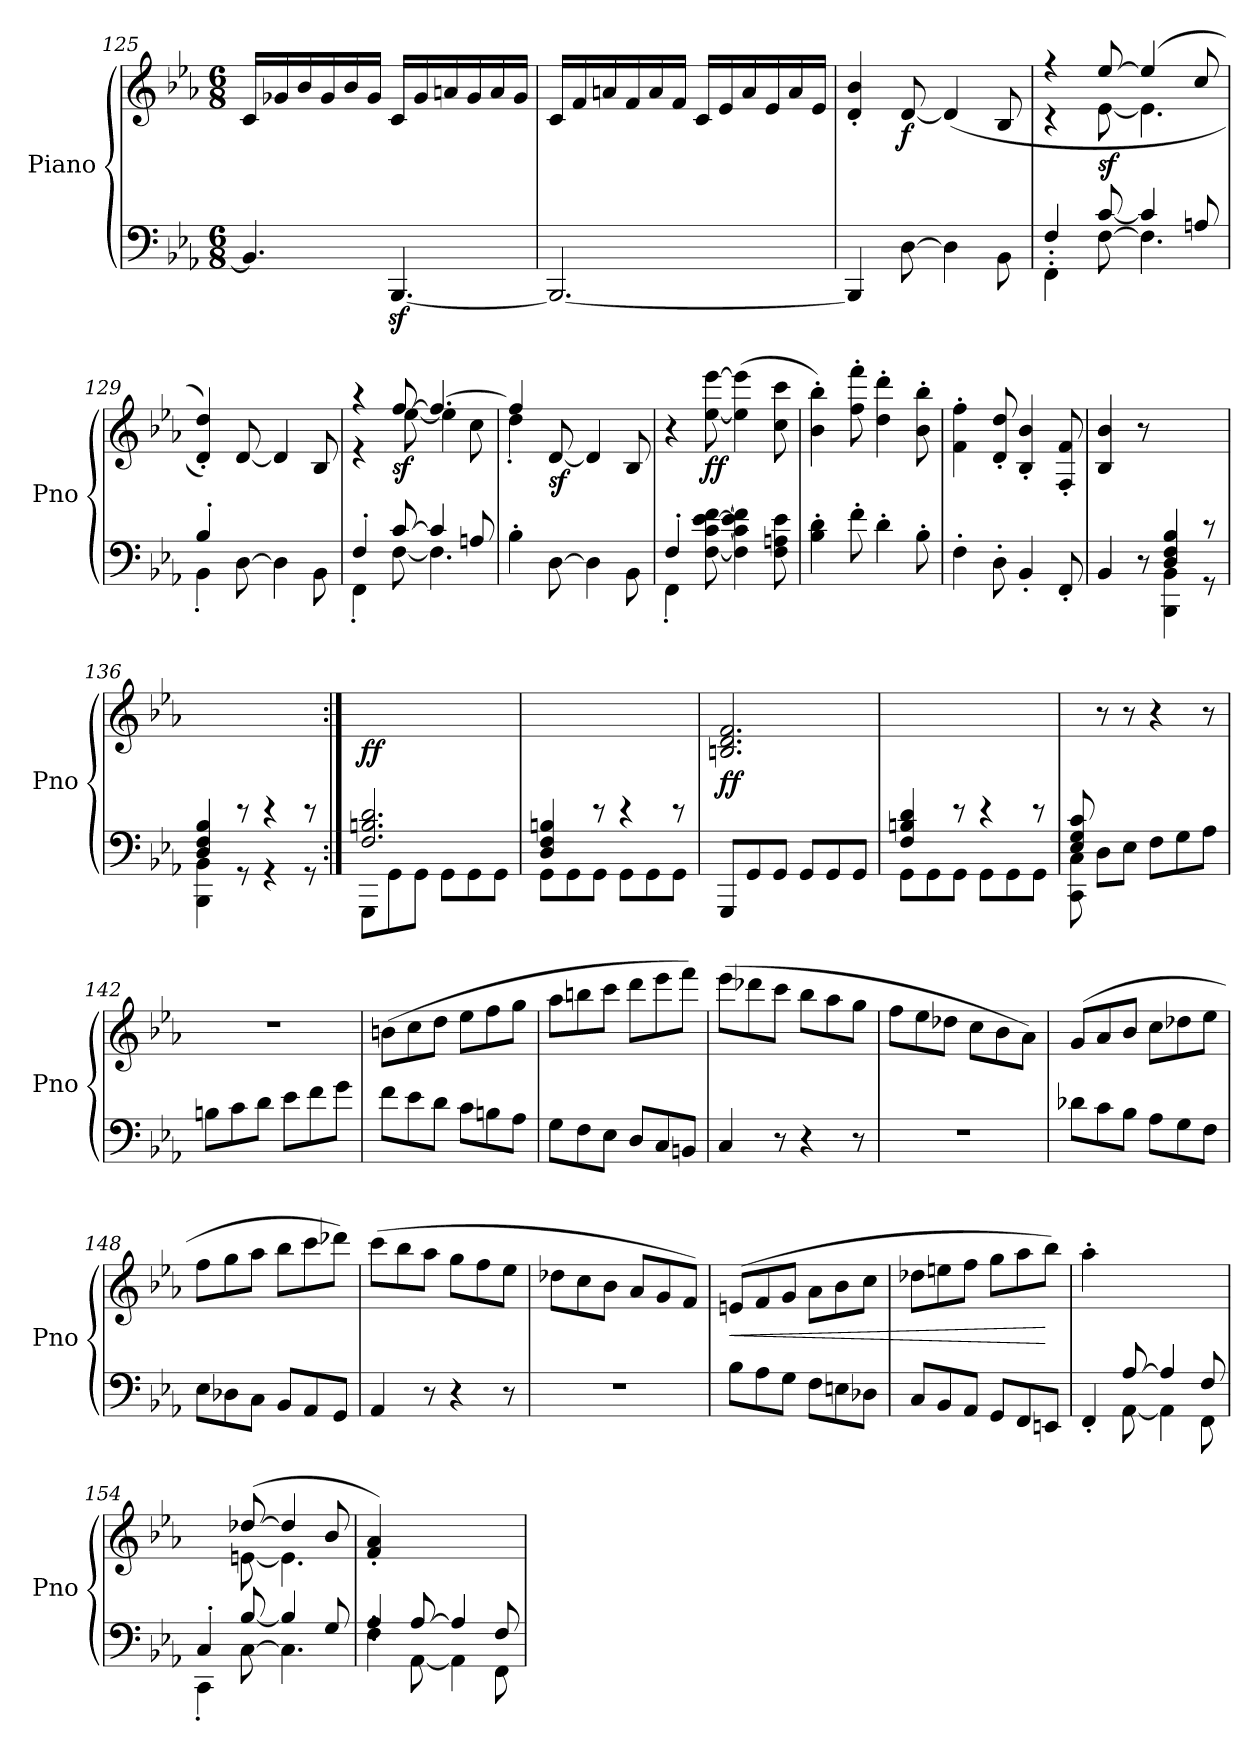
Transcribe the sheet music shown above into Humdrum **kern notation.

**kern	**kern	**dynam
*part1	*part1	*part1
*staff2	*staff1	*staff1/2
*I"Piano	*	*
*I'Pno	*	*
*clefF4	*clefG2	*
*k[b-e-a-]	*k[b-e-a-]	*
*E-:	*E-:	*
*M6/8	*M6/8	*
=125	=125	=125
4.BB-/]	16c/LL	.
.	16g-X/	.
.	16b-/	.
.	16g-/	.
.	16b-/	.
.	16g-/JJ	.
[4.BBB-z</	16c/LL	.
.	16g-/	.
.	16an/	.
.	16g-/	.
.	16a/	.
.	16g-/JJ	.
=126	=126	=126
2.BBB-/_	16c/LL	.
.	16f/	.
.	16an/	.
.	16f/	.
.	16a/	.
.	16f/JJ	.
.	16c/LL	.
.	16e-/	.
.	16a/	.
.	16e-/	.
.	16a/	.
.	16e-/JJ	.
=127	=127	=127
4BBB-/]	4d/' 4b-/'	.
!	!	!LO:DY:b
[8D\	[8d/	f
4D\]	(4d/]	.
8BB-\	8B-/	.
=128	=128	=128
*^	*^	*
4FF'\	4F'/)	4r	4r	.
!	!	!	!	!LO:DY:b
[8F\	[8c/	[8ee-/	[8e-\	sf
4.F\]	4c/]	(4ee-/]	(4.e-\]	.
.	8An/	8cc/	.	.
*	*	*v	*v	*
!!LO:LB:g=z
=129	=129	=129	=129
4B-'/	4BB-'\	4d/' 4dd/'))	.
[8D\	2ryy	[8d/	.
4D\]	.	(4d/]	.
8BB-\	.	8B-/	.
=130	=130	=130	=130
*	*	*^	*
4F'/)	4FF'\	4r	4r	.
!	!	!	!	!LO:DY:b
[8c/	[8F\	[8ff/	[8ee-\	sf
4c/]	4.F\]	4.ff/_	4ee-\]	.
8An/	.	.	8cc\	.
*v	*v	*	*	*
=131	=131	=131	=131
4B-'\	4ff/]	4dd'\	.
!	!	!	!LO:DY:b
[8D\	[8d/	2ryy	sf
4D\]	(4d/]	.	.
8BB-\	8B-/	.	.
*	*v	*v	*
=132	=132	=132
*^	*	*
4F'/)	4FF'\	4r	.
!	!	!	!LO:DY:b
[8F\ [8c\ [8e-\ [8f\	2ryy	[8ee-\ [8eee-\	ff
4F\] 4c\] 4e-\] 4f\]	.	(4ee-\] 4eee-\]	.
8F\ 8An\ 8e-\	.	8cc\ 8ccc\	.
*v	*v	*	*
=133	=133	=133
4B-\' 4d\'	4b-\' 4bb-\')	.
8f'\	8ff\' 8fff\'	.
4d'\	4dd\' 4ddd\'	.
8B-'\	8b-\' 8bb-\'	.
=134	=134	=134
4F'\	4f\' 4ff\'	.
8D'\	8d/' 8dd/'	.
4BB-'/	4B-/' 4b-/'	.
8FF'/	8F/' 8f/'	.
=135	=135	=135
*^	*	*
4.ryy	4BB-/	4B-/ 4b-/	.
.	8r	8r	.
4D/ 4F/ 4B-/	4BBB-\ 4BB-\	4ryy	.
8ryy	8rGG	8rEE	.
=136	=136	=136	=136
4D/ 4F/ 4B-/	4BBB-\ 4BB-\	4ryy	.
2ryy	8rGG	8rEE	.
.	4rGG	4rEE	.
.	8rGG	8rEE	.
!!LO:LB:g=z
=137:|!	=137:|!	=137:|!	=137:|!
!	!	!	!LO:DY:b
2.F/ 2.Bn/ 2.d/	8GGG\L	2.ryy	ff
.	8GG\	.	.
.	8GG\J	.	.
.	8GG\L	.	.
.	8GG\	.	.
.	8GG\J	.	.
=138	=138	=138	=138
4D/ 4F/ 4Bn/	8GG\L	4ryy	.
.	8GG\	.	.
2ryy	8GG\J	8rEE	.
.	8GG\L	4rEE	.
.	8GG\	.	.
.	8GG\J	8rEE	.
=139	=139	=139	=139
!	!	!	!LO:DY:b
*v	*v	*	*
8GGG/L	2.Bn/ 2.d/ 2.f/	ff
8GG/	.	.
8GG/J	.	.
8GG/L	.	.
8GG/	.	.
8GG/J	.	.
=140	=140	=140
*^	*	*
4F/ 4Bn/ 4d/	8GG\L	4ryy	.
.	8GG\	.	.
2ryy	8GG\J	8rEE	.
.	8GG\L	4rEE	.
.	8GG\	.	.
.	8GG\J	8rEE	.
=141	=141	=141	=141
8E-/ 8G/ 8c/	8CC\ 8C\	8ryy	.
2ryy	8D\L	8r	.
.	8E-\J	8r	.
.	8F\L	4r	.
.	8G\	.	.
8ryy	8A-\J	8r	.
*v	*v	*	*
=142	=142	=142
8Bn\L	2.r	.
8c\	.	.
8d\J	.	.
8e-\L	.	.
8f\	.	.
8g\J	.	.
=143	=143	=143
8f\L	(8bn\L	.
8e-\	8cc\	.
8d\J	8dd\J	.
8c\L	8ee-\L	.
8Bn\	8ff\	.
8A-\J	8gg\J	.
!!LO:LB:g=z
=144	=144	=144
8G\L	8aa-\L	.
8F\	8bbn\	.
8E-\J	8ccc\J	.
8D/L	8ddd\L	.
8C/	8eee-\	.
8BBn/J	8fff\J)	.
=145	=145	=145
4C/	(8eee-\L	.
.	8ddd-X\	.
8r	8ccc\J	.
4r	8bb-\L	.
.	8aa-\	.
8r	8gg\J	.
=146	=146	=146
2.r	8ff\L	.
.	8ee-\	.
.	8dd-X\J	.
.	8cc\L	.
.	8b-\	.
.	8a-\J)	.
=147	=147	=147
8d-X\L	(8g/L	.
8c\	8a-/	.
8B-\J	8b-/J	.
8A-\L	8cc\L	.
8G\	8dd-X\	.
8F\J	8ee-\J	.
=148	=148	=148
8E-\L	8ff\L	.
8D-X\	8gg\	.
8C\J	8aa-\J	.
8BB-/L	8bb-\L	.
8AA-/	8ccc\	.
8GG/J	8ddd-X\J)	.
=149	=149	=149
4AA-/	(8ccc\L	.
.	8bb-\	.
8r	8aa-\J	.
4r	8gg\L	.
.	8ff\	.
8r	8ee-\J	.
=150	=150	=150
2.r	8dd-X\L	.
.	8cc\	.
.	8b-\J	.
.	8a-/L	.
.	8g/	.
.	8f/J)	.
!!LO:PB:g=z
=151	=151	=151
!	!	!LO:HP:b
8B-\L	(8en/L	<
8A-\	8f/	.
8G\J	8g/J	.
8F\L	8a-\L	.
8En\	8b-\	.
8D-X\J	8cc\J	.
=152	=152	=152
8C/L	8dd-X\L	.
8BB-/	8een\	.
8AA-/J	8ff\J	.
8GG/L	8gg\L	.
8FF/	8aa-\	.
8EEn/J	8bb-\J)	[
=153	=153	=153
*^	*	*
4ryy	4FF'/	4aa-'\	.
!	!	!	!LO:DY:b=2
!	!	!	!LO:DY:n=1:b
[8A-/	[8AA-\	2ryy	sf sf
4A-/]	4AA-\]	.	.
8F/	8FF\	.	.
=154	=154	=154	=154
*	*^	*^	*
4C'/	4CC'\	4ryy	4ryy	4ryy	.
!	!	!	!	!	!LO:DY:b=2
!	!	!	!	!	!LO:DY:n=1:b
2ryy	[8B-/	[8C\	([8dd-X/	[8en\	sf sf
.	4B-/]	4.C\]	4dd-/]	4.e\]	.
.	8G/	.	8b-/	.	.
*	*	*	*v	*v	*
=155	=155	=155	=155	=155
4ryy	4A-'/	4F'\	4f/' 4a-/')	.
!	!	!	!	!LO:DY:b=2
!	!	!	!	!LO:DY:n=1:b
[8A-/	[8AA-\	2ryy	2ryy	sf sf
4A-/]	4AA-\]	.	.	.
8F/	8FF\	.	.	.
*v	*v	*v	*	*
=	=	=
*-	*-	*-
